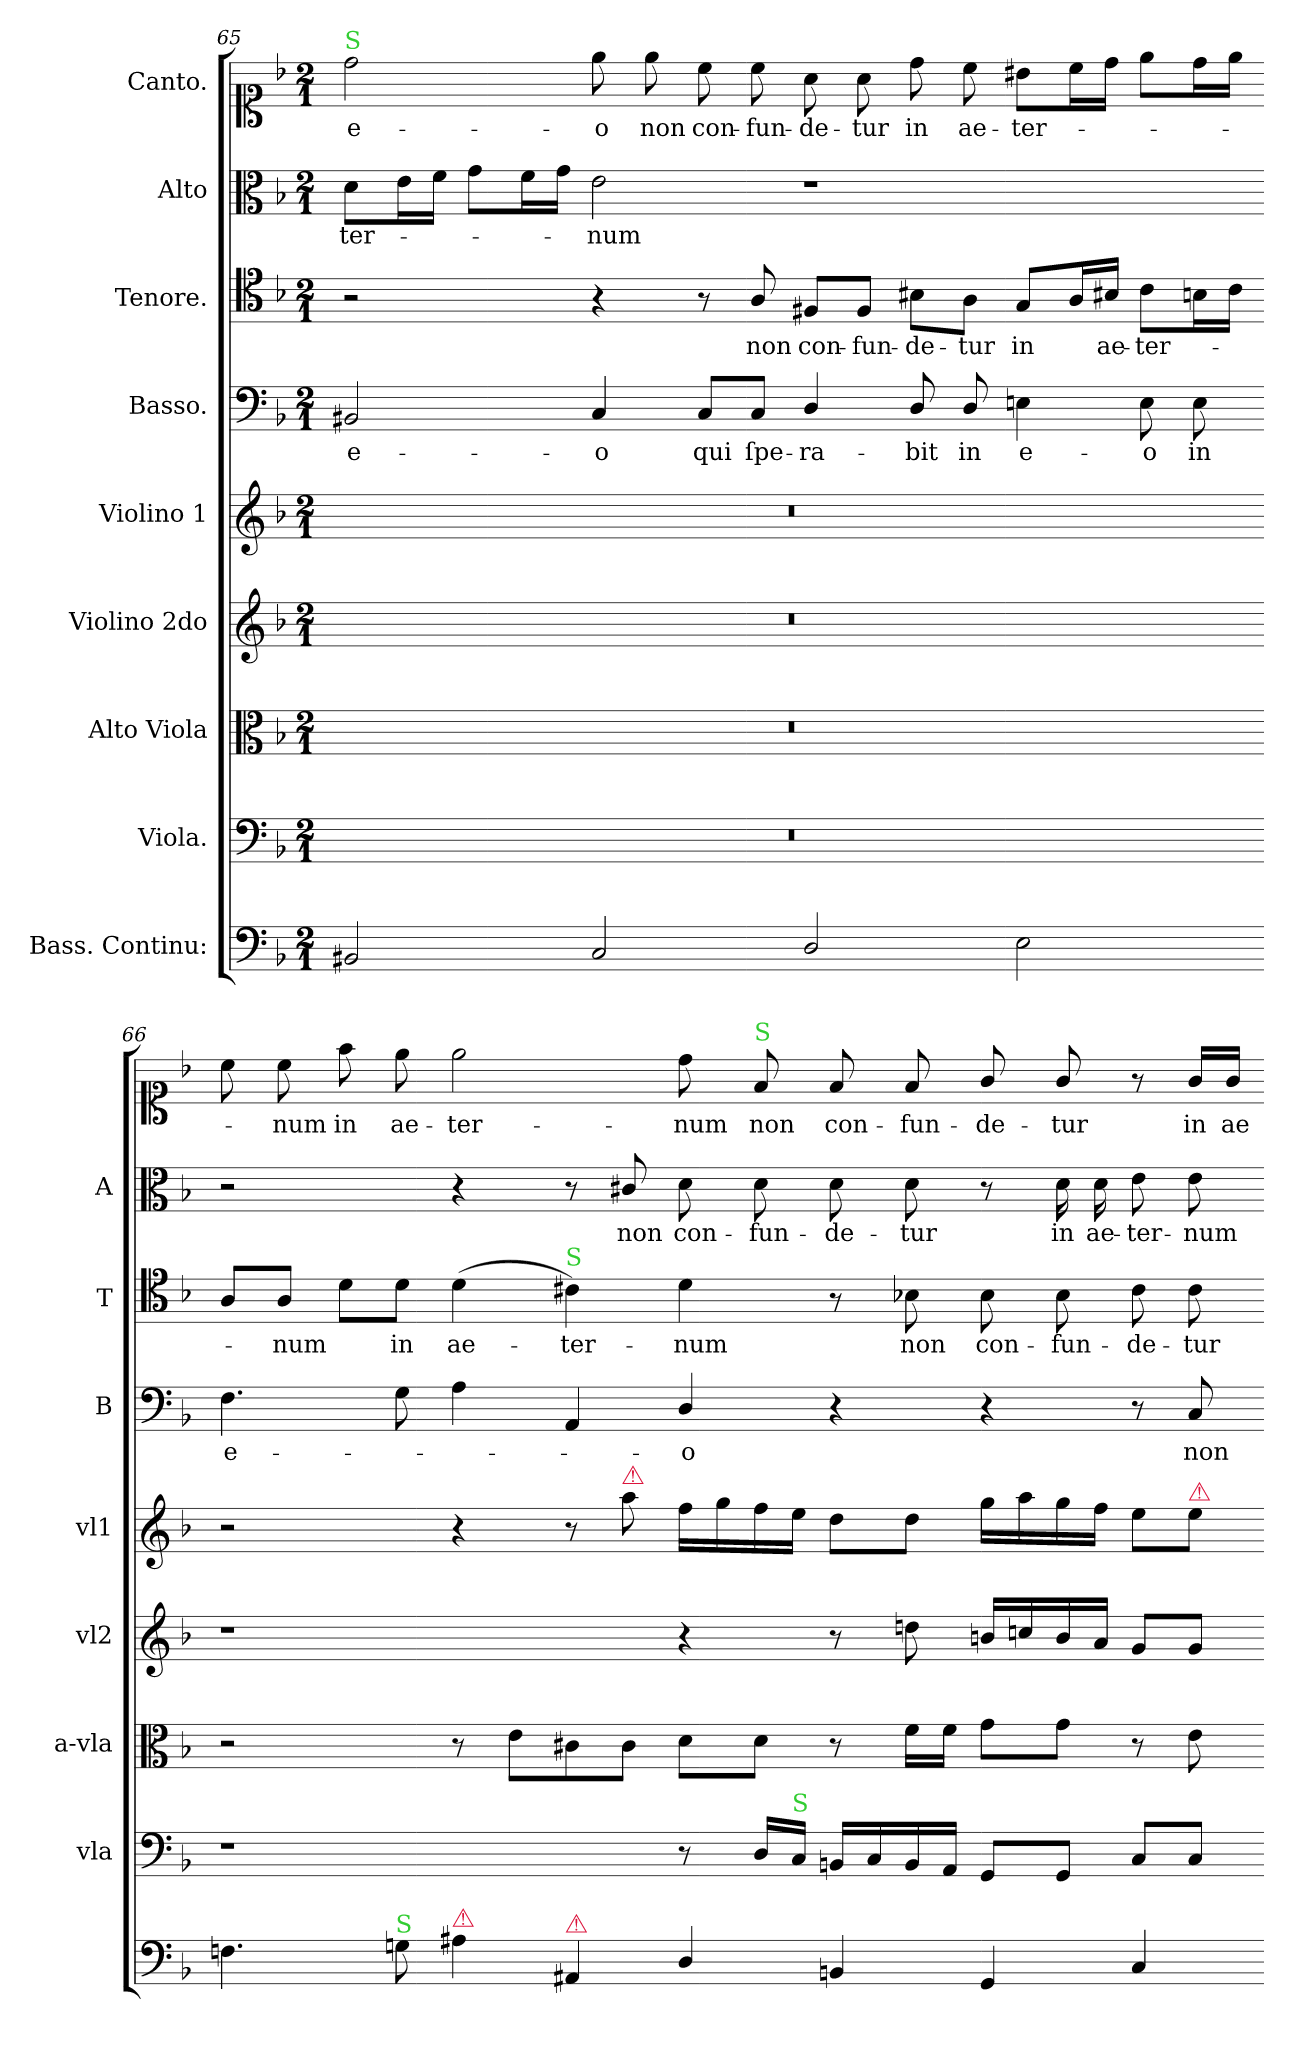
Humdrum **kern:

**kern	**kern	**kern	**kern	**kern	**kern	**text	**kern	**text	**kern	**text	**kern	**text
*part9	*part8	*part7	*part6	*part5	*part4	*part4	*part3	*part3	*part2	*part2	*part1	*part1
*staff9	*staff8	*staff7	*staff6	*staff5	*staff4	*staff4	*staff3	*staff3	*staff2	*staff2	*staff1	*staff1
*I"Bass. Continu:	*I"Viola.	*I"Alto Viola	*I"Violino 2do	*I"Violino 1	*I"Basso.	*	*I"Tenore.	*	*I"Alto	*	*I"Canto.	*
*	*I'vla	*I'a-vla	*I'vl2	*I'vl1	*I'B	*	*I'T	*	*I'A	*	*	*
*clefF4	*clefF4	*clefC3	*clefG2	*clefG2	*clefF4	*	*clefC4	*	*clefC3	*	*clefC1	*
*k[b-]	*k[b-]	*k[b-]	*k[b-]	*k[b-]	*k[b-]	*	*k[b-]	*	*k[b-]	*	*k[b-]	*
*M2/1	*M2/1	*M2/1	*M2/1	*M2/1	*M2/1	*	*M2/1	*	*M2/1	*	*M2/1	*
=65	=65	=65	=65	=65	=65	=65	=65	=65	=65	=65	=65	=65
!	!	!	!	!	!	!	!	!	!	!	!LO:TX:a:color=limegreen:t=S	!
2BB#X/	0r	0r	0r	0r	2BB#X/	e-	2r	.	8d\L	-ter-	2dd\	e-
.	.	.	.	.	.	.	.	.	16e\L	.	.	.
.	.	.	.	.	.	.	.	.	16f\JJ	.	.	.
.	.	.	.	.	.	.	.	.	8g\L	.	.	.
.	.	.	.	.	.	.	.	.	16f\L	.	.	.
.	.	.	.	.	.	.	.	.	16g\JJ	.	.	.
2C/	.	.	.	.	4C/	-o	4r	.	2e\	-num	8ee\	-o
.	.	.	.	.	.	.	.	.	.	.	8ee\	non
!	!	!	!	!	!	!LO:LY:i	!	!	!	!	!	!
.	.	.	.	.	8C/L	qui	8r	.	.	.	8cc\	con-
!	!	!	!	!	!	!LO:LY:i	!	!	!	!	!	!
.	.	.	.	.	8C/J	ſpe-	8A/	non	.	.	8cc\	-fun-
!	!	!	!	!	!	!LO:LY:i	!	!	!	!	!	!
2D/	.	.	.	.	4D/	-ra-	8F#X/L	con-	1r	.	8a\	-de-
.	.	.	.	.	.	.	8F#/J	-fun-	.	.	8a\	-tur
!	!	!	!	!	!	!LO:LY:i	!	!	!	!	!	!
.	.	.	.	.	8D/	-bit	8B#X\L	-de-	.	.	8dd\	in
!	!	!	!	!	!	!LO:LY:i	!	!	!	!	!	!
.	.	.	.	.	8D/	in	8A\J	-tur	.	.	8cc\	ae-
!	!	!	!	!	!	!LO:LY:i	!	!	!	!	!	!
2E\	.	.	.	.	4En\	e-	8G/L	in	.	.	8b#X\L	-ter-
.	.	.	.	.	.	.	16A/L	.	.	.	16cc\L	.
.	.	.	.	.	.	.	16B#X/JJ	ae-	.	.	16dd\JJ	.
!	!	!	!	!	!	!LO:LY:i	!	!	!	!	!	!
.	.	.	.	.	8E\	-o	8c\L	-ter-	.	.	8ee\L	.
.	.	.	.	.	8E\	in	16Bn\L	.	.	.	16dd\L	.
.	.	.	.	.	.	.	16c\JJ	.	.	.	16ee\JJ	.
=66-	=66-	=66-	=66-	=66-	=66-	=66-	=66-	=66-	=66-	=66-	=66-	=66-
4.Fn\	1r	2r	1r	2r	4.F\	e-	8A/L	.	2r	.	8cc\	.
.	.	.	.	.	.	.	8A/J	-num	.	.	8cc\	-num
.	.	.	.	.	.	.	8d\L	.	.	.	8ff\	in
!LO:TX:a:color=limegreen:t=S	!	!	!	!	!	!	!	!	!	!	!	!
8Gn\	.	.	.	.	8G\	.	8d\J	in	.	.	8ee\	ae-
!LO:TX:a:color=crimson:t=⚠	!	!	!	!	!	!	!	!	!	!	!	!
4A#X\	.	8r	.	4r	4A\	.	(4d\	ae-	4r	.	2ee\	-ter-
.	.	8e\L	.	.	.	.	.	.	.	.	.	.
!	!	!	!	!	!	!	!LO:TX:a:color=limegreen:t=S	!	!	!	!	!
!LO:TX:a:color=crimson:t=⚠	!	!	!	!	!	!	!	!	!	!	!	!
4AA#X/	.	8c#X\	.	8r	4AA/	.	4c#X\)	-ter-	8r	.	.	.
!	!	!	!	!LO:TX:a:color=crimson:t=⚠	!	!	!	!	!	!	!	!
.	.	8c#\J	.	8aa\	.	.	.	.	8c#X/	non	.	.
4D/	8r	8d\L	4r	16ff\LL	4D/	-o	4d\	-num	8d\	con-	8dd\	-num
.	.	.	.	16gg\	.	.	.	.	.	.	.	.
!	!	!	!	!	!	!	!	!	!	!	!LO:TX:a:color=limegreen:t=S	!
.	16D/LL	8d\J	.	16ff\	.	.	.	.	8d\	-fun-	8f/	non
!	!LO:TX:a:color=limegreen:t=S	!	!	!	!	!	!	!	!	!	!	!
.	16C/JJ	.	.	16ee\JJ	.	.	.	.	.	.	.	.
4BBn/	16BBn/LL	8r	8r	8dd\L	4r	.	8r	.	8d\	-de-	8f/	con-
.	16C/	.	.	.	.	.	.	.	.	.	.	.
.	16BB/	16f\LL	8ddn\	8dd\J	.	.	8B-X\	non	8d\	-tur	8f/	-fun-
.	16AA/JJ	16f\JJ	.	.	.	.	.	.	.	.	.	.
4GG/	8GG/L	8g\L	16b/LL	16gg\LL	4r	.	8B-\	con-	8r	.	8g/	-de-
.	.	.	16ccn/	16aa\	.	.	.	.	.	.	.	.
.	8GG/J	8g\J	16b/	16gg\	.	.	8B-\	-fun-	16d\	in	8g/	-tur
.	.	.	16a/JJ	16ff\JJ	.	.	.	.	16d\	ae-	.	.
4C/	8C/L	8r	8g/L	8ee\L	8r	.	8c#\	-de-	8e\	-ter-	8r	.
!	!	!	!	!LO:TX:a:color=crimson:t=⚠	!	!	!	!	!	!	!	!
.	8C/J	8e\	8g/J	8ee\J	8C/	non	8c#\	-tur	8e\	-num	16g/LL	in
.	.	.	.	.	.	.	.	.	.	.	16g/JJ	ae-
=-	=-	=-	=-	=-	=-	=-	=-	=-	=-	=-	=-	=-
*-	*-	*-	*-	*-	*-	*-	*-	*-	*-	*-	*-	*-
